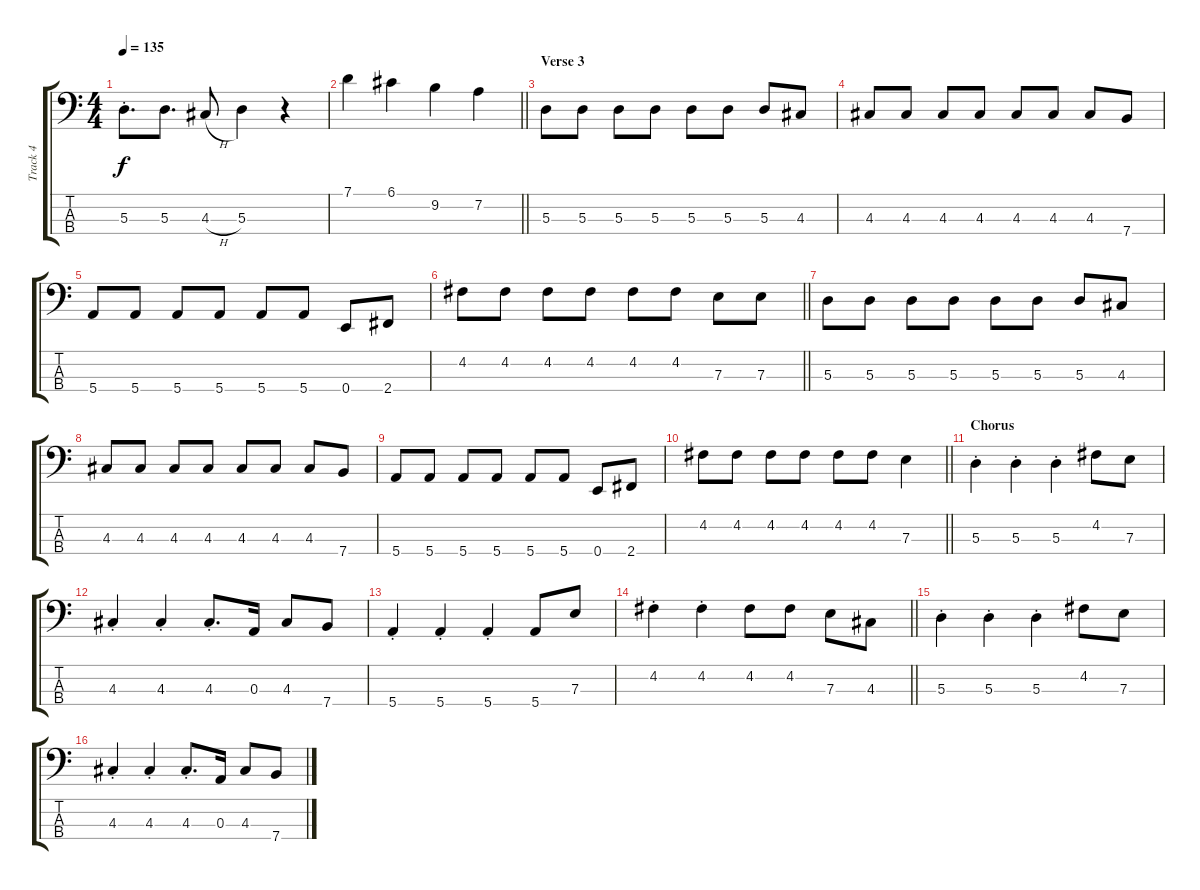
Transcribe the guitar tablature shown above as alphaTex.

\track ("Track 4" "Track 4") {instrument electricbassfinger}
\staff {score tabs}
\tuning (G2 D2 A1 E1) {hide}
\ts (4 4)
\tempo 135
\clef f4
\ks c
5.3{st}.8{d dy f} 5.3.8{d} 4.3{h}.8 5.3.4 r.4 |
\barLineRight lightlight
7.1.4 6.1.4 9.2.4 7.2.4 |
\section ("" "Verse 3")
5.3.8 5.3.8 5.3.8 5.3.8 5.3.8 5.3.8 5.3.8 4.3.8 |
4.3.8 4.3.8 4.3.8 4.3.8 4.3.8 4.3.8 4.3.8 7.4.8 |
5.4.8 5.4.8 5.4.8 5.4.8 5.4.8 5.4.8 0.4.8 2.4.8 |
\barLineRight lightlight
4.2.8 4.2.8 4.2.8 4.2.8 4.2.8 4.2.8 7.3.8 7.3.8 |
5.3.8 5.3.8 5.3.8 5.3.8 5.3.8 5.3.8 5.3.8 4.3.8 |
4.3.8 4.3.8 4.3.8 4.3.8 4.3.8 4.3.8 4.3.8 7.4.8 |
5.4.8 5.4.8 5.4.8 5.4.8 5.4.8 5.4.8 0.4.8 2.4.8 |
\barLineRight lightlight
4.2.8 4.2.8 4.2.8 4.2.8 4.2.8 4.2.8 7.3.4 |
\section ("" "Chorus")
5.3{st}.4 5.3{st}.4 5.3{st}.4 4.2.8 7.3.8 |
4.3{st}.4 4.3{st}.4 4.3{st}.8{d} 0.3.16 4.3.8 7.4.8 |
5.4{st}.4 5.4{st}.4 5.4{st}.4 5.4.8 7.3.8 |
\barLineRight lightlight
4.2{st}.4 4.2{st}.4 4.2.8 4.2.8 7.3.8 4.3.8 |
5.3{st}.4 5.3{st}.4 5.3{st}.4 4.2.8 7.3.8 |
4.3{st}.4 4.3{st}.4 4.3{st}.8{d} 0.3.16 4.3.8 7.4.8
